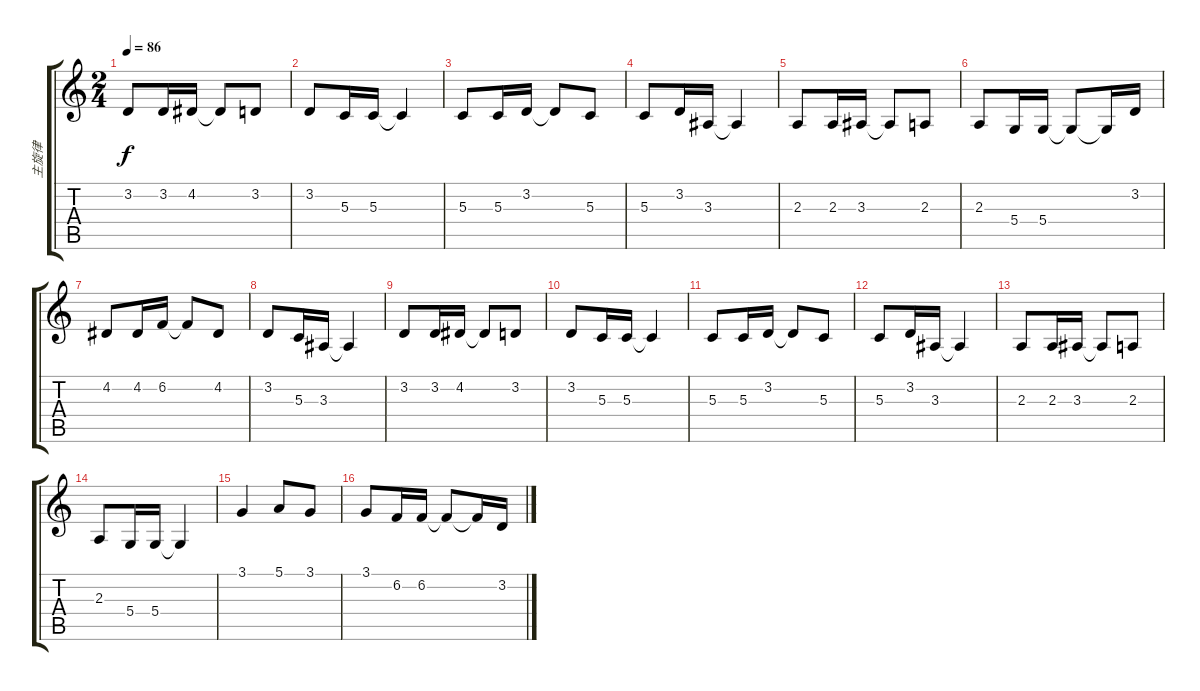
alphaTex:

\track ("主旋律" "主旋律") {instrument panflute}
\staff {score tabs}
\tuning (E4 B3 G3 D3 A2 E2) {hide}
\ts (2 4)
\tempo 86
\clef g2
\ks c
3.2.8{dy f} 3.2.16 4.2.16 4.2{t}.8 3.2.8 |
3.2.8 5.3.16 5.3.16 5.3{t}.4 |
5.3.8 5.3.16 3.2.16 3.2{t}.8 5.3.8 |
5.3.8 3.2.16 3.3.16 3.3{t}.4 |
2.3.8 2.3.16 3.3.16 3.3{t}.8 2.3.8 |
2.3.8 5.4.16 5.4.16 5.4{t}.8 5.4{t}.16 3.2.16 |
4.2.8 4.2.16 6.2.16 6.2{t}.8 4.2.8 |
3.2.8 5.3.16 3.3.16 3.3{t}.4 |
3.2.8 3.2.16 4.2.16 4.2{t}.8 3.2.8 |
3.2.8 5.3.16 5.3.16 5.3{t}.4 |
5.3.8 5.3.16 3.2.16 3.2{t}.8 5.3.8 |
5.3.8 3.2.16 3.3.16 3.3{t}.4 |
2.3.8 2.3.16 3.3.16 3.3{t}.8 2.3.8 |
2.3.8 5.4.16 5.4.16 5.4{t}.4 |
3.1.4 5.1.8 3.1.8 |
3.1.8 6.2.16 6.2.16 6.2{t}.8 6.2{t}.16 3.2.16
